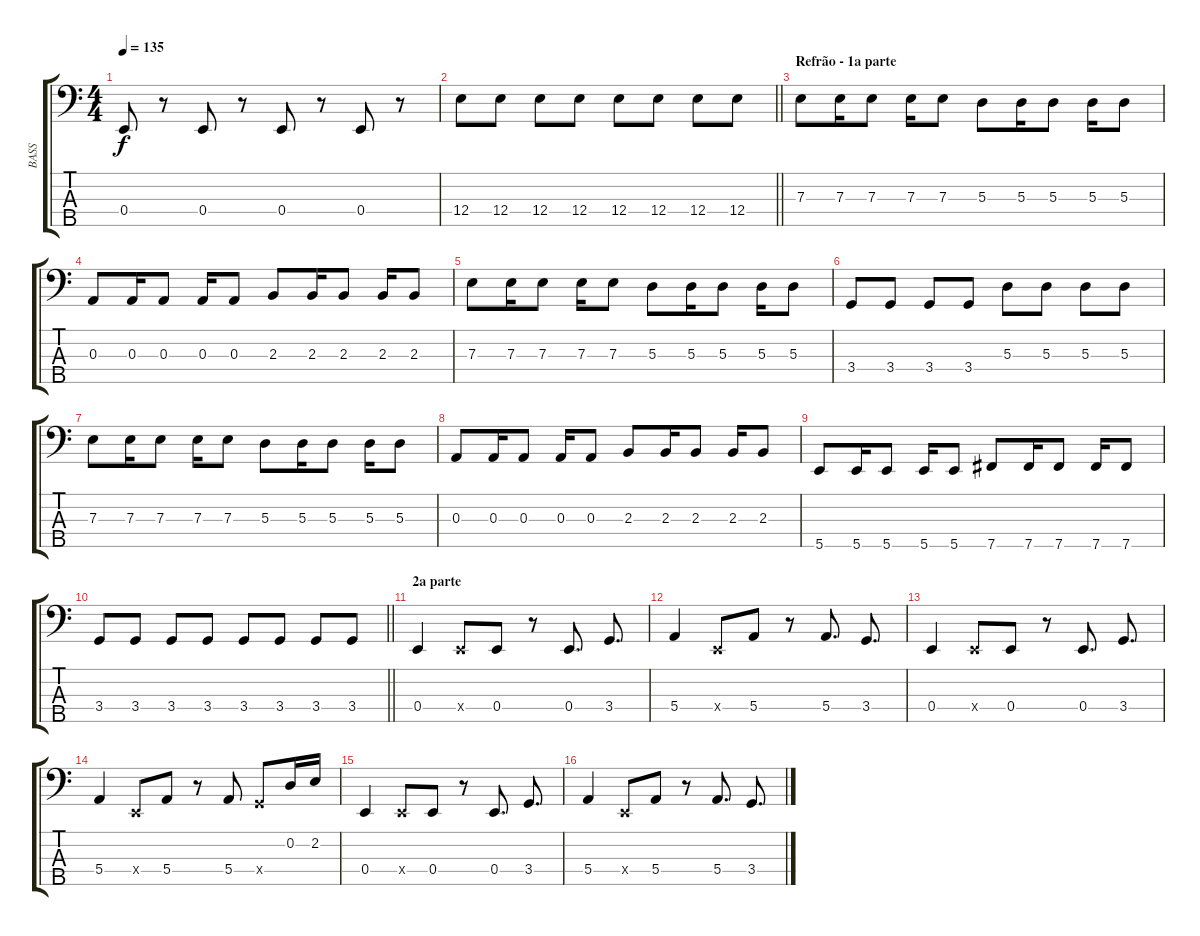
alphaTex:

\track ("BASS" "BASS") {instrument electricbassfinger}
\staff {score tabs}
\tuning (G2 D2 A1 E1 B0) {hide}
\ts (4 4)
\tempo 135
\clef f4
\ks c
0.4.8{dy f} r.8 0.4.8 r.8 0.4.8 r.8 0.4.8 r.8 |
\barLineRight lightlight
12.4.8 12.4.8 12.4.8 12.4.8 12.4.8 12.4.8 12.4.8 12.4.8 |
\section ("" "Refrão - 1a parte")
7.3.8 7.3.16 7.3.8 7.3.16 7.3.8 5.3.8 5.3.16 5.3.8 5.3.16 5.3.8 |
0.3.8 0.3.16 0.3.8 0.3.16 0.3.8 2.3.8 2.3.16 2.3.8 2.3.16 2.3.8 |
7.3.8 7.3.16 7.3.8 7.3.16 7.3.8 5.3.8 5.3.16 5.3.8 5.3.16 5.3.8 |
3.4.8 3.4.8 3.4.8 3.4.8 5.3.8 5.3.8 5.3.8 5.3.8 |
7.3.8 7.3.16 7.3.8 7.3.16 7.3.8 5.3.8 5.3.16 5.3.8 5.3.16 5.3.8 |
0.3.8 0.3.16 0.3.8 0.3.16 0.3.8 2.3.8 2.3.16 2.3.8 2.3.16 2.3.8 |
5.5.8 5.5.16 5.5.8 5.5.16 5.5.8 7.5.8 7.5.16 7.5.8 7.5.16 7.5.8 |
\barLineRight lightlight
3.4.8 3.4.8 3.4.8 3.4.8 3.4.8 3.4.8 3.4.8 3.4.8 |
\section ("" "2a parte")
0.4.4 0.4{x}.8 0.4.8 r.8 0.4.8{d} 3.4.8{d} |
5.4.4 0.4{x}.8 5.4.8 r.8 5.4.8{d} 3.4.8{d} |
0.4.4 0.4{x}.8 0.4.8 r.8 0.4.8{d} 3.4.8{d} |
5.4.4 0.4{x}.8 5.4.8 r.8 5.4.8 3.4{x}.8 0.2.16 2.2.16 |
0.4.4 0.4{x}.8 0.4.8 r.8 0.4.8{d} 3.4.8{d} |
5.4.4 0.4{x}.8 5.4.8 r.8 5.4.8{d} 3.4.8{d}
